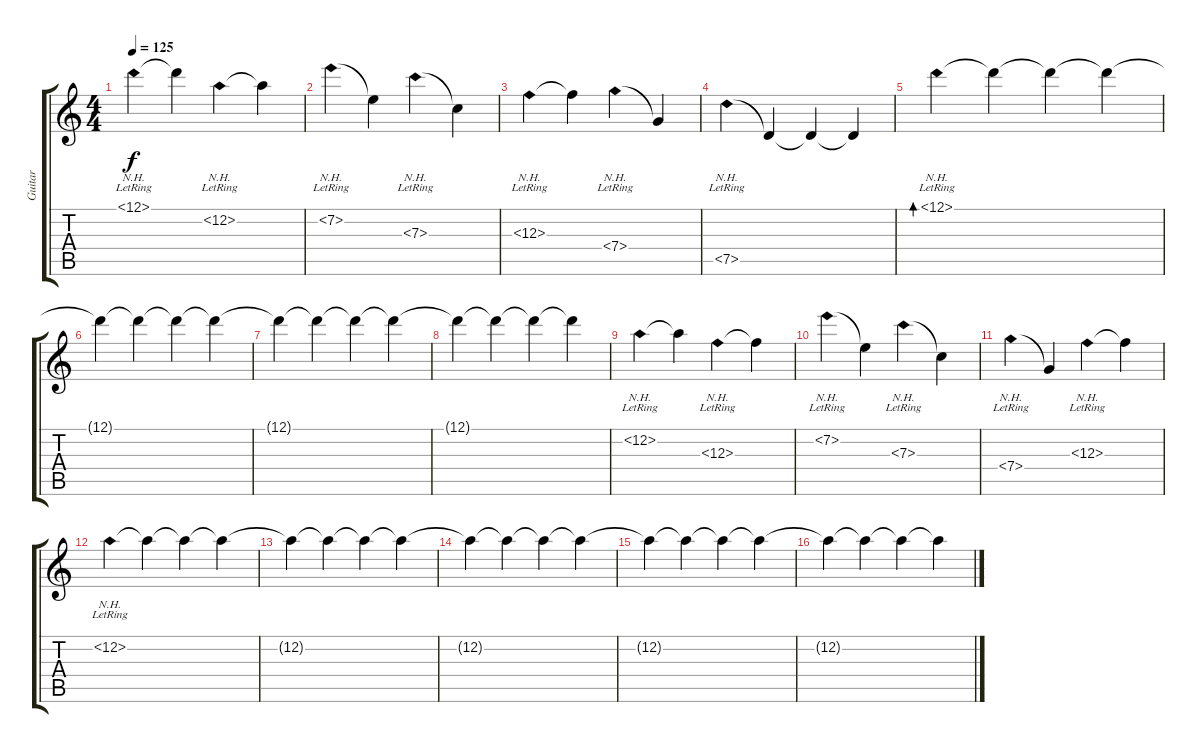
\track ("Guitar" "Guitar") {instrument electricguitarclean}
\staff {score tabs}
\tuning (D4 A3 F3 C3 G2 D2) {hide}
\ts (4 4)
\tempo 125
\clef g2
\ks c
12.1{nh lr}.4{dy f} 12.1{t}.4 12.2{nh lr}.4 12.2{t}.4 |
7.2{nh lr}.4 7.2{t}.4 7.3{nh lr}.4 7.3{t}.4 |
12.3{nh lr}.4 12.3{t}.4 7.4{nh lr}.4 7.4{t}.4 |
7.5{nh lr}.4 7.5{t}.4 7.5{t}.4 7.5{t}.4 |
12.1{nh lr}.4{bd 240} 12.1{t}.4 12.1{t}.4 12.1{t}.4 |
12.1{t}.4 12.1{t}.4 12.1{t}.4 12.1{t}.4 |
12.1{t}.4 12.1{t}.4 12.1{t}.4 12.1{t}.4 |
12.1{t}.4 12.1{t}.4 12.1{t}.4 12.1{t}.4 |
12.2{nh lr}.4 12.2{t}.4 12.3{nh lr}.4 12.3{t}.4 |
7.2{nh lr}.4 7.2{t}.4 7.3{nh lr}.4 7.3{t}.4 |
7.4{nh lr}.4 7.4{t}.4 12.3{nh lr}.4 12.3{t}.4 |
12.2{nh lr}.4 12.2{t}.4 12.2{t}.4 12.2{t}.4 |
12.2{t}.4 12.2{t}.4 12.2{t}.4 12.2{t}.4 |
12.2{t}.4 12.2{t}.4 12.2{t}.4 12.2{t}.4 |
12.2{t}.4 12.2{t}.4 12.2{t}.4 12.2{t}.4 |
12.2{t}.4 12.2{t}.4 12.2{t}.4 12.2{t}.4
